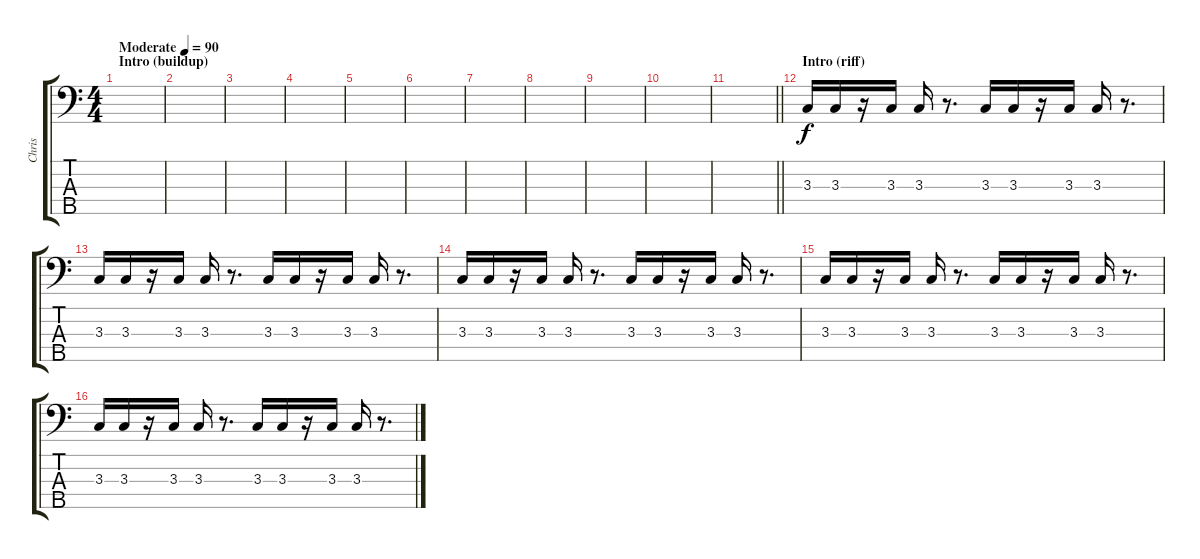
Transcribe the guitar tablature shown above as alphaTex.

\track ("Chris" "Chris") {instrument electricbassfinger}
\staff {score tabs}
\tuning (G2 D2 A1 E1 B0) {hide}
\ts (4 4)
\section ("" "Intro (buildup)")
\tempo (90 "Moderate")
\clef f4
\ks c
|
|
|
|
|
|
|
|
|
|
\barLineRight lightlight
|
\section ("" "Intro (riff)")
3.3.16 3.3.16 r.16 3.3.16 3.3.16 r.8{d} 3.3.16 3.3.16 r.16 3.3.16 3.3.16 r.8{d} |
3.3.16 3.3.16 r.16 3.3.16 3.3.16 r.8{d} 3.3.16 3.3.16 r.16 3.3.16 3.3.16 r.8{d} |
3.3.16 3.3.16 r.16 3.3.16 3.3.16 r.8{d} 3.3.16 3.3.16 r.16 3.3.16 3.3.16 r.8{d} |
3.3.16 3.3.16 r.16 3.3.16 3.3.16 r.8{d} 3.3.16 3.3.16 r.16 3.3.16 3.3.16 r.8{d} |
3.3.16 3.3.16 r.16 3.3.16 3.3.16 r.8{d} 3.3.16 3.3.16 r.16 3.3.16 3.3.16 r.8{d}
